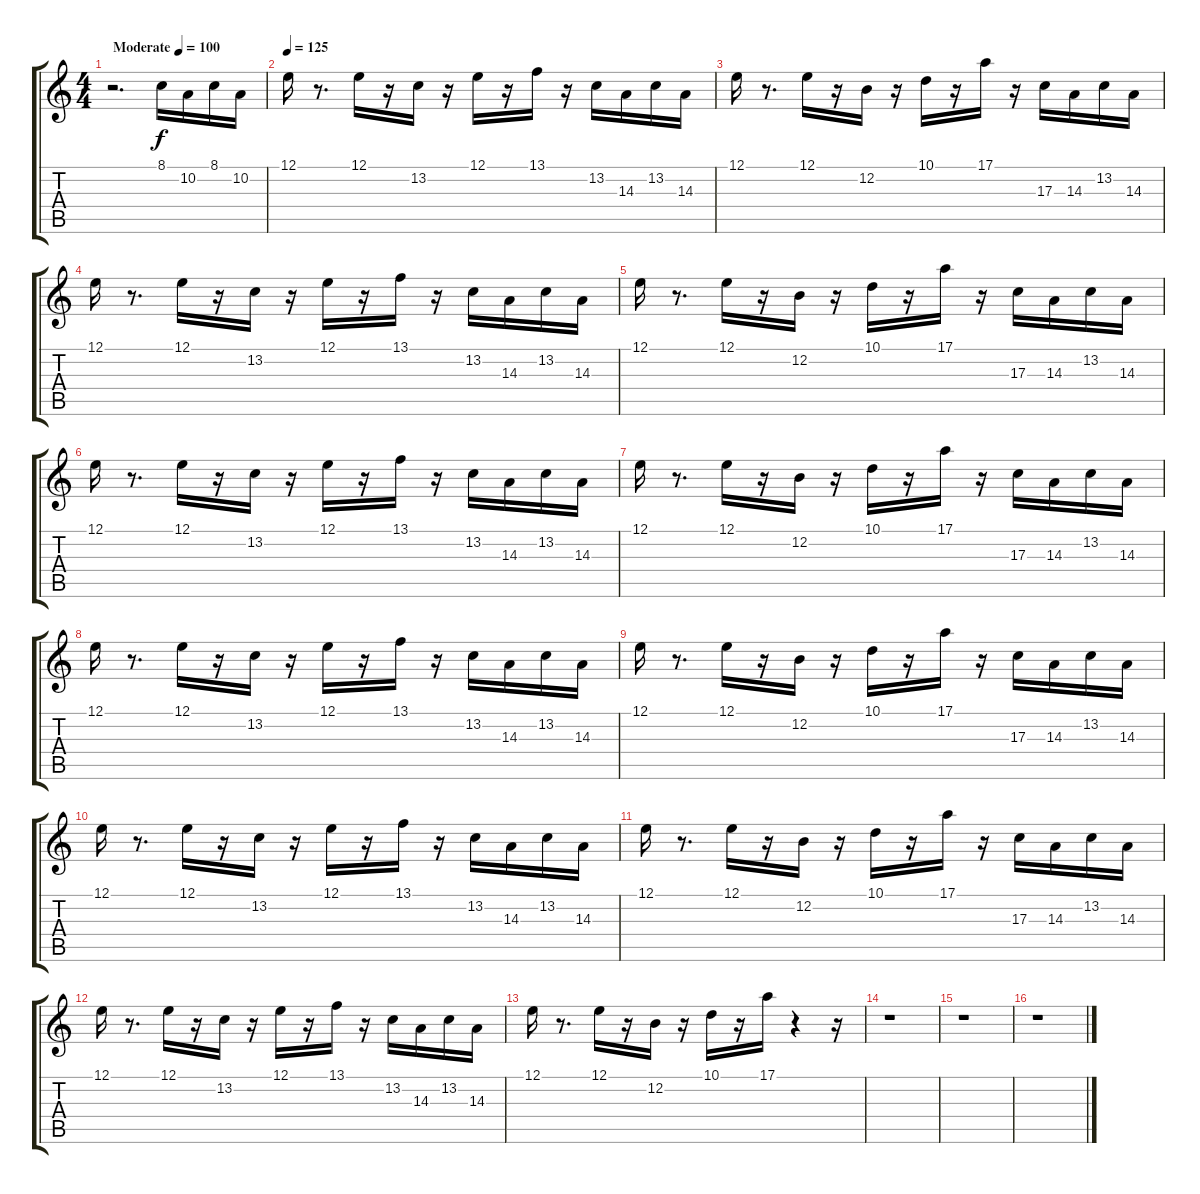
\track "" {instrument marimba}
\staff {score tabs}
\tuning (E4 B3 G3 D3 A2 E2) {hide}
\ts (4 4)
\tempo (100 "Moderate")
\clef g2
\ks c
r.2{d dy f instrument marimba} 8.1.16 10.2.16 8.1.16 10.2.16 |
\tempo 125
12.1.16 r.8{d} 12.1.16 r.16 13.2.16 r.16 12.1.16 r.16 13.1.16 r.16 13.2.16 14.3.16 13.2.16 14.3.16 |
12.1.16 r.8{d} 12.1.16 r.16 12.2.16 r.16 10.1.16 r.16 17.1.16 r.16 17.3.16 14.3.16 13.2.16 14.3.16 |
12.1.16 r.8{d} 12.1.16 r.16 13.2.16 r.16 12.1.16 r.16 13.1.16 r.16 13.2.16 14.3.16 13.2.16 14.3.16 |
12.1.16 r.8{d} 12.1.16 r.16 12.2.16 r.16 10.1.16 r.16 17.1.16 r.16 17.3.16 14.3.16 13.2.16 14.3.16 |
12.1.16 r.8{d} 12.1.16 r.16 13.2.16 r.16 12.1.16 r.16 13.1.16 r.16 13.2.16 14.3.16 13.2.16 14.3.16 |
12.1.16 r.8{d} 12.1.16 r.16 12.2.16 r.16 10.1.16 r.16 17.1.16 r.16 17.3.16 14.3.16 13.2.16 14.3.16 |
12.1.16 r.8{d} 12.1.16 r.16 13.2.16 r.16 12.1.16 r.16 13.1.16 r.16 13.2.16 14.3.16 13.2.16 14.3.16 |
12.1.16 r.8{d} 12.1.16 r.16 12.2.16 r.16 10.1.16 r.16 17.1.16 r.16 17.3.16 14.3.16 13.2.16 14.3.16 |
12.1.16 r.8{d} 12.1.16 r.16 13.2.16 r.16 12.1.16 r.16 13.1.16 r.16 13.2.16 14.3.16 13.2.16 14.3.16 |
12.1.16 r.8{d} 12.1.16 r.16 12.2.16 r.16 10.1.16 r.16 17.1.16 r.16 17.3.16 14.3.16 13.2.16 14.3.16 |
12.1.16 r.8{d} 12.1.16 r.16 13.2.16 r.16 12.1.16 r.16 13.1.16 r.16 13.2.16 14.3.16 13.2.16 14.3.16 |
12.1.16 r.8{d} 12.1.16 r.16 12.2.16 r.16 10.1.16 r.16 17.1.16 r.4 r.16 |
r.1 |
r.1 |
r.1
